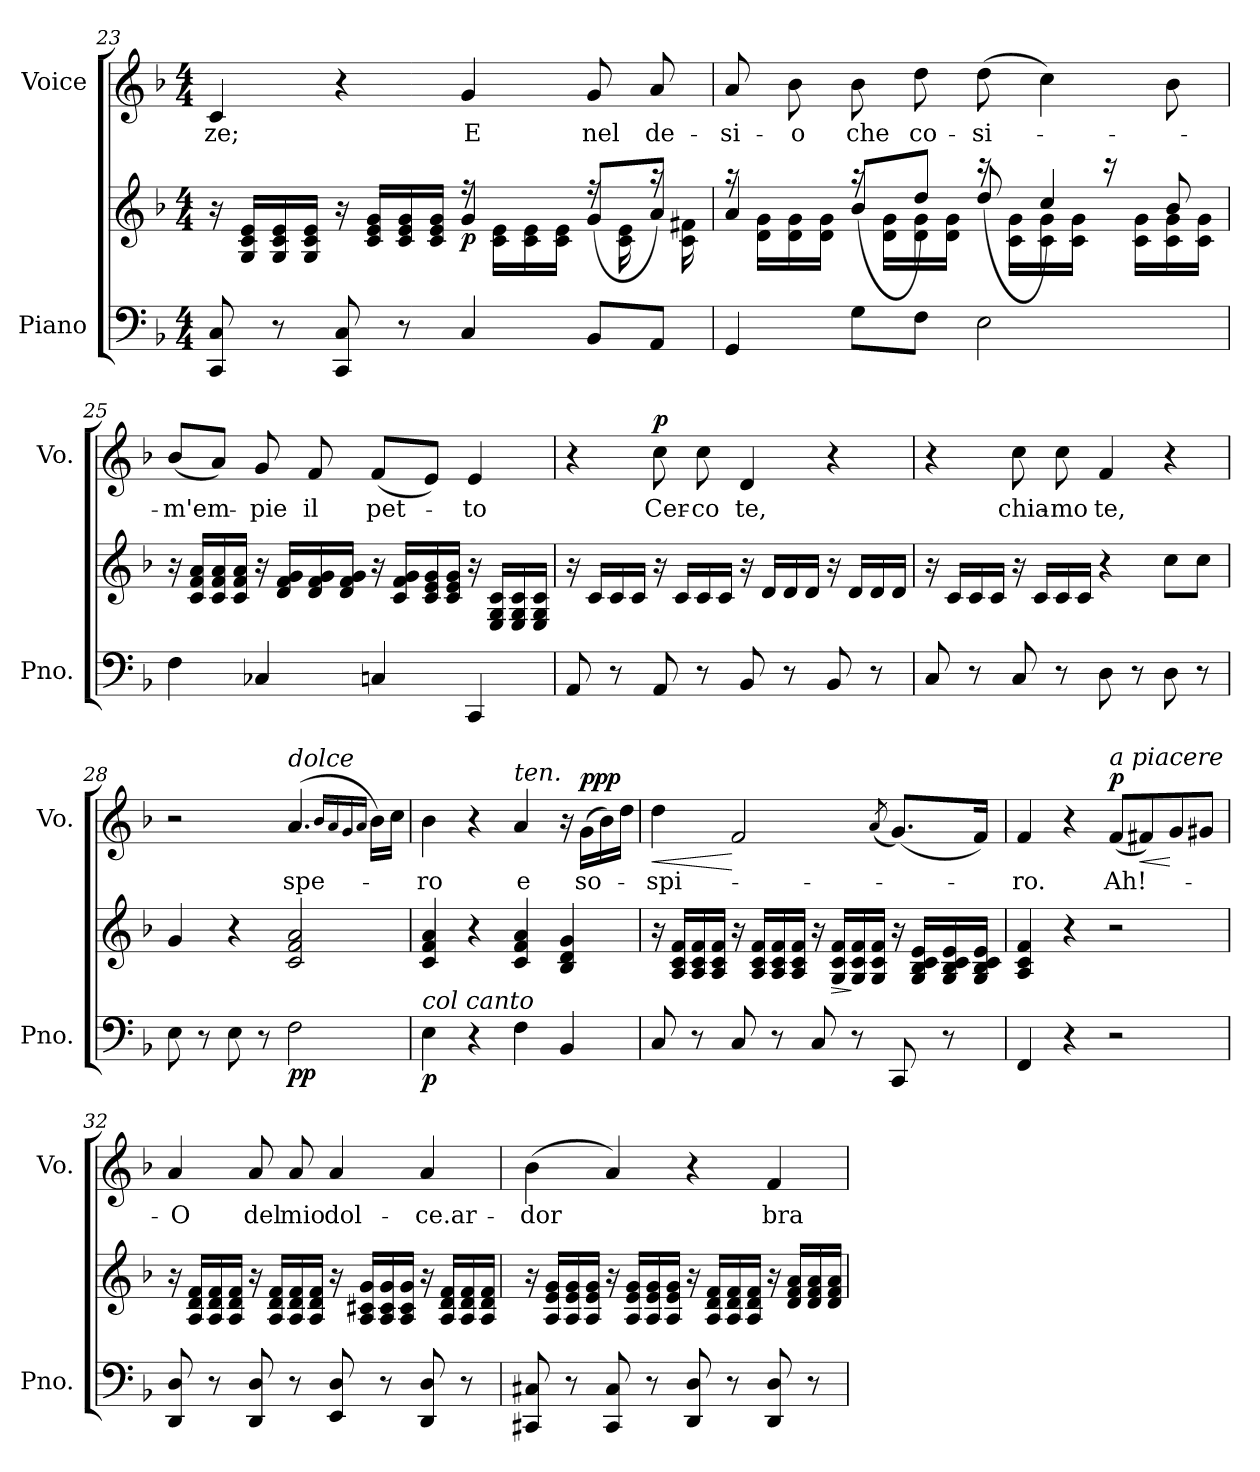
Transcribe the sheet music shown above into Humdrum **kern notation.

**kern	**kern	**dynam	**kern	**text	**dynam
*part2	*part2	*part2	*part1	*part1	*part1
*staff3	*staff2	*staff2/3	*staff1	*staff1	*staff1
*I"Piano	*	*	*I"Voice	*	*
*I'Pno.	*	*	*I'Vo.	*	*
!!LO:PB:g=z
*clefF4	*clefG2	*	*clefG2	*	*
*k[b-]	*k[b-]	*	*k[b-]	*	*
*M4/4	*M4/4	*	*M4/4	*	*
=23	=23	=23	=23	=23	=23
*	*^	*	*	*	*
!	!	!	!	!	!LO:LY:b	!
8CC/ 8C/	16r	2ryy	.	4c/	-ze;	.
.	16G/ 16c/ 16e/LL	.	.	.	.	.
8r	16G/ 16c/ 16e/	.	.	.	.	.
.	16G/ 16c/ 16e/JJ	.	.	.	.	.
8CC/ 8C/	16r	.	.	4r	.	.
.	16c/ 16e/ 16g/LL	.	.	.	.	.
8r	16c/ 16e/ 16g/	.	.	.	.	.
.	16c/ 16e/ 16g/JJ	.	.	.	.	.
!	!	!	!LO:DY:b	!	!LO:LY:b	!
4C/	16r	4g/	p	4g/	E	.
.	16c\ 16e\LL	.	.	.	.	.
.	16c\ 16e\	.	.	.	.	.
.	16c\ 16e\JJ	.	.	.	.	.
!	!	!	!	!	!LO:LY:b	!
8BB-/L	16r	(>8g/L	.	8g/	nel	.
.	16c\ 16e\	.	.	.	.	.
!	!	!	!	!	!LO:LY:b	!
8AA/J	16r	8a/J)	.	8a/	de-	.
.	16c\ 16f#X\	.	.	.	.	.
=24	=24	=24	=24	=24	=24	=24
!	!	!	!	!	!LO:LY:b	!
4GG/	16r	4a/	.	8a/	-si-	.
.	16d\ 16g\LL	.	.	.	.	.
!	!	!	!	!	!LO:LY:b	!
.	16d\ 16g\	.	.	8b-\	-o	.
.	16d\ 16g\JJ	.	.	.	.	.
!	!	!	!	!	!LO:LY:b	!
8G\L	16r	(>8b-/L	.	8b-\	che	.
.	16d\ 16g\LL	.	.	.	.	.
!	!	!	!	!	!LO:LY:b	!
8F\J	16d\ 16g\	8dd/J)	.	8dd\	co-	.
.	16d\ 16g\JJ	.	.	.	.	.
!	!	!	!	!	!LO:LY:b	!
2E\	16r	(>8dd/	.	(>8dd\	-si-	.
.	16c\ 16g\LL	.	.	.	.	.
.	16c\ 16g\	4cc/)	.	4cc\)	.	.
.	16c\ 16g\JJ	.	.	.	.	.
.	16r	.	.	.	.	.
.	16c\ 16g\LL	.	.	.	.	.
.	16c\ 16g\	8b-/	.	8b-\	.	.
.	16c\ 16g\JJ	.	.	.	.	.
*	*v	*v	*	*	*	*
!!LO:LB:g=z
=25	=25	=25	=25	=25	=25
!	!	!	!	!LO:LY:b	!
4F\	16r	.	(<8b-/L	-m'em-	.
.	16c/ 16f/ 16a/LL	.	.	.	.
.	16c/ 16f/ 16a/	.	8a/J)	.	.
.	16c/ 16f/ 16a/JJ	.	.	.	.
!	!	!	!	!LO:LY:b	!
4C-X/	16r	.	8g/	-pie	.
.	16d/ 16f/ 16g/LL	.	.	.	.
!	!	!	!	!LO:LY:b	!
.	16d/ 16f/ 16g/	.	8f/	il	.
.	16d/ 16f/ 16g/JJ	.	.	.	.
!	!	!	!	!LO:LY:b	!
4Cn/	16r	.	(<8f/L	pet-	.
.	16c/ 16f/ 16g/LL	.	.	.	.
.	16c/ 16e/ 16g/	.	8e/J)	.	.
.	16c/ 16e/ 16g/JJ	.	.	.	.
!	!	!	!	!LO:LY:b	!
4CC/	16r	.	4e/	-to	.
.	16E/ 16G/ 16c/LL	.	.	.	.
.	16E/ 16G/ 16c/	.	.	.	.
.	16E/ 16G/ 16c/JJ	.	.	.	.
=26	=26	=26	=26	=26	=26
8AA/	16r	.	4r	.	.
.	16c/LL	.	.	.	.
8r	16c/	.	.	.	.
.	16c/JJ	.	.	.	.
!	!	!	!	!LO:LY:b	!LO:DY:b
8AA/	16r	.	8cc\	Cer-	p
.	16c/LL	.	.	.	.
!	!	!	!	!LO:LY:b	!
8r	16c/	.	8cc\	-co	.
.	16c/JJ	.	.	.	.
!	!	!	!	!LO:LY:b	!
8BB-/	16r	.	4d/	te,	.
.	16d/LL	.	.	.	.
8r	16d/	.	.	.	.
.	16d/JJ	.	.	.	.
8BB-/	16r	.	4r	.	.
.	16d/LL	.	.	.	.
8r	16d/	.	.	.	.
.	16d/JJ	.	.	.	.
!!LO:LB:g=z
=27	=27	=27	=27	=27	=27
8C/	16r	.	4r	.	.
.	16c/LL	.	.	.	.
8r	16c/	.	.	.	.
.	16c/JJ	.	.	.	.
!	!	!	!	!LO:LY:b	!
8C/	16r	.	8cc\	chia-	.
.	16c/LL	.	.	.	.
!	!	!	!	!LO:LY:b	!
8r	16c/	.	8cc\	-mo	.
.	16c/JJ	.	.	.	.
!	!	!	!	!LO:LY:b	!
8D\	4r	.	4f/	te,	.
8r	.	.	.	.	.
8D\	8cc\L	.	4r	.	.
8r	8cc\J	.	.	.	.
=28	=28	=28	=28	=28	=28
8E\	4g/	.	2r	.	.
8r	.	.	.	.	.
8E\	4r	.	.	.	.
8r	.	.	.	.	.
!	!	!	!LO:TX:a:i:t=dolce	!	!
!	!	!LO:DY:b=2	!	!LO:LY:b	!
2F\	2c/ 2f/ 2a/	pp	(>4.a/	spe-	.
.	.	.	16qb-/LL	.	.
.	.	.	16qa/	.	.
.	.	.	16qg/	.	.
.	.	.	16qa/JJ	.	.
.	.	.	16b-\LL)	.	.
.	.	.	16cc\JJ	.	.
=29	=29	=29	=29	=29	=29
!LO:TX:a:i:t=col canto	!	!	!	!	!
!	!	!LO:DY:b=2	!	!LO:LY:b	!
4E\	4c/ 4f/ 4a/	p	4b-\	-ro	.
4r	4r	.	4r	.	.
!	!	!	!LO:TX:a:i:t=ten.	!	!
!	!	!	!	!LO:LY:b	!
4F\	4c/ 4f/ 4a/	.	4a/	e	.
4BB-/	4B-/ 4d/ 4g/	.	16r	.	.
!	!	!	!	!LO:LY:b	!LO:DY:b
!	!	!	!	!	!LO:DY:n=1:b
.	.	.	(>16g\LL	so-	p pp
.	.	.	16b-\)	.	.
.	.	.	16dd\JJ	.	.
!!LO:PB:g=z
=30	=30	=30	=30	=30	=30
!	!	!	!	!LO:LY:b	!LO:HP:b
8C/	16r	.	4dd\	-spi-	<
.	16A/ 16c/ 16f/LL	.	.	.	.
8r	16A/ 16c/ 16f/	.	.	.	.
.	16A/ 16c/ 16f/JJ	.	.	.	.
8C/	16r	.	2f/	.	[
.	16A/ 16c/ 16f/LL	.	.	.	.
8r	16A/ 16c/ 16f/	.	.	.	.
.	16A/ 16c/ 16f/JJ	.	.	.	.
8C/	16r	.	.	.	.
!	!	!LO:HP:b	!	!	!
.	16G/ 16c/ 16f/LL	>	.	.	.
8r	16G/ 16c/ 16f/	]	.	.	.
.	16G/ 16c/ 16f/JJ	.	.	.	.
.	.	.	(<8qa/	.	.
8CC/	16r	.	(<8.g/L)	.	.
.	16G/ 16B-/ 16c/ 16e/LL	.	.	.	.
8r	16G/ 16B-/ 16c/ 16e/	.	.	.	.
.	16G/ 16B-/ 16c/ 16e/JJ	.	16f/Jk)	.	.
=31	=31	=31	=31	=31	=31
!	!	!	!	!LO:LY:b	!
4FF/	4A/ 4c/ 4f/	.	4f/	-ro.	.
4r	4r	.	4r	.	.
!	!	!	!LO:TX:a:i:t=a piacere	!	!
!	!	!	!	!LO:LY:b	!LO:DY:b
2r	2r	.	(<8f/L	Ah!-	p
!	!	!	!	!	!LO:HP:b
.	.	.	8f#X/)	.	<
.	.	.	8g/	.	[
.	.	.	8g#X/J	.	.
!!LO:LB:g=z
=32	=32	=32	=32	=32	=32
!	!	!	!	!LO:LY:b	!
8DD/ 8D/	16r	.	4a/	O	.
.	16A/ 16d/ 16f/LL	.	.	.	.
8r	16A/ 16d/ 16f/	.	.	.	.
.	16A/ 16d/ 16f/JJ	.	.	.	.
!	!	!	!	!LO:LY:b	!
8DD/ 8D/	16r	.	8a/	del	.
.	16A/ 16d/ 16f/LL	.	.	.	.
!	!	!	!	!LO:LY:b	!
8r	16A/ 16d/ 16f/	.	8a/	mio	.
.	16A/ 16d/ 16f/JJ	.	.	.	.
!	!	!	!	!LO:LY:b	!
8EE/ 8D/	16r	.	4a/	dol-	.
.	16A/ 16c#X/ 16g/LL	.	.	.	.
8r	16A/ 16c#/ 16g/	.	.	.	.
.	16A/ 16c#/ 16g/JJ	.	.	.	.
!	!	!	!	!LO:LY:b	!
8DD/ 8D/	16r	.	4a/	-ce.ar-	.
.	16A/ 16d/ 16f/LL	.	.	.	.
8r	16A/ 16d/ 16f/	.	.	.	.
.	16A/ 16d/ 16f/JJ	.	.	.	.
=33	=33	=33	=33	=33	=33
!	!	!	!	!LO:LY:b	!
8CC#X/ 8C#X/	16r	.	(>4b-\	-dor	.
.	16A/ 16e/ 16g/LL	.	.	.	.
8r	16A/ 16e/ 16g/	.	.	.	.
.	16A/ 16e/ 16g/JJ	.	.	.	.
8CC#/ 8C#/	16r	.	4a/)	.	.
.	16A/ 16e/ 16g/LL	.	.	.	.
8r	16A/ 16e/ 16g/	.	.	.	.
.	16A/ 16e/ 16g/JJ	.	.	.	.
8DD/ 8D/	16r	.	4r	.	.
.	16A/ 16d/ 16f/LL	.	.	.	.
8r	16A/ 16d/ 16f/	.	.	.	.
.	16A/ 16d/ 16f/JJ	.	.	.	.
!	!	!	!	!LO:LY:b	!
8DD/ 8D/	16r	.	4f/	bra-	.
.	16d/ 16f/ 16a/LL	.	.	.	.
8r	16d/ 16f/ 16a/	.	.	.	.
.	16d/ 16f/ 16a/JJ	.	.	.	.
=	=	=	=	=	=
*-	*-	*-	*-	*-	*-
